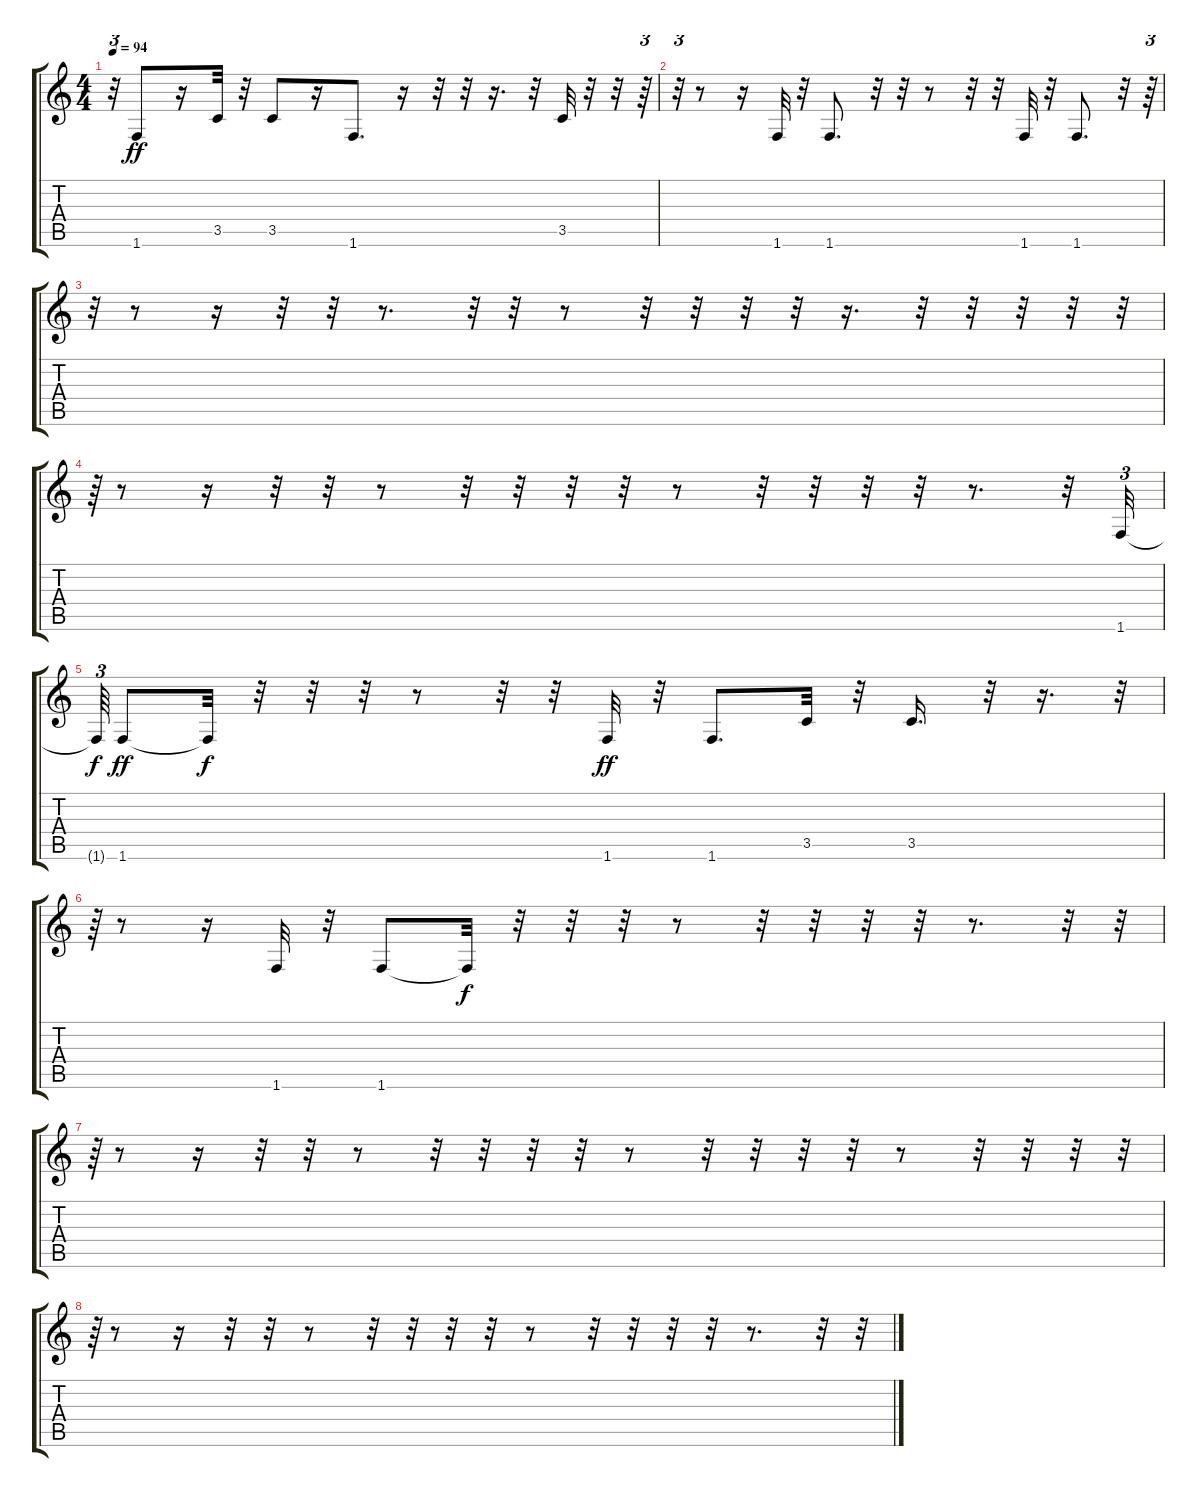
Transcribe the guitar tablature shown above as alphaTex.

\track "" {instrument acousticbass}
\staff {score tabs}
\tuning (E4 B3 G3 D3 A2 E2) {hide}
\ts (4 4)
\tempo 94
\clef g2
\ks c
r.32{tu (3 2) dy f} 1.6.8{dy ff volume 12} r.16 3.5.32 r.32 3.5.8 r.16 1.6.8{d} r.16 r.32 r.32 r.16{d} r.32 3.5.32 r.32 r.32{volume 14} r.64{tu (3 2)} |
r.32{tu (3 2)} r.8{volume 12} r.16 1.6.32 r.32 1.6.8{d} r.32 r.32 r.8 r.32 r.32 1.6.32 r.32 1.6.8{d} r.32{volume 14} r.64{tu (3 2)} |
r.32{tu (3 2)} r.8{volume 12} r.16 r.32 r.32 r.8{d} r.32{tu (3 2) volume 14} r.32{volume 12} r.8 r.32 r.32 r.32 r.32 r.16{d} r.32 r.32 r.32 r.32 r.32{tu (3 2) volume 12} |
r.64{tu (3 2)} r.8 r.16 r.32 r.32 r.8 r.32 r.32 r.32{volume 14} r.32 r.8{volume 12} r.32 r.32 r.32 r.32 r.8{d} r.32{volume 14} 1.6.32{tu (3 2) volume 12} |
1.6{t}.64{tu (3 2) dy f} 1.6.8{dy ff} 1.6{t}.32{dy f} r.32 r.32 r.32 r.8 r.32 r.32 1.6.32{dy ff} r.32 1.6.8{d} 3.5.32 r.32 3.5.16{d} r.32 r.16{d} r.32{tu (3 2)} |
r.64{tu (3 2)} r.8{volume 12} r.16 1.6.32 r.32 1.6.8 1.6{t}.32{dy f} r.32 r.32 r.32 r.8{volume 12} r.32 r.32 r.32 r.32 r.8{d} r.32{volume 14} r.32{tu (3 2)} |
r.64{tu (3 2)} r.8{volume 12} r.16 r.32 r.32 r.8 r.32 r.32 r.32{volume 14} r.32 r.8{volume 12} r.32 r.32 r.32 r.32 r.8 r.32 r.32 r.32{volume 14} r.32{tu (3 2)} |
r.64{tu (3 2)} r.8{volume 12} r.16 r.32 r.32 r.8 r.32 r.32 r.32{volume 14} r.32 r.8{volume 12} r.32 r.32 r.32 r.32 r.8{d} r.32 r.32{tu (3 2)}
